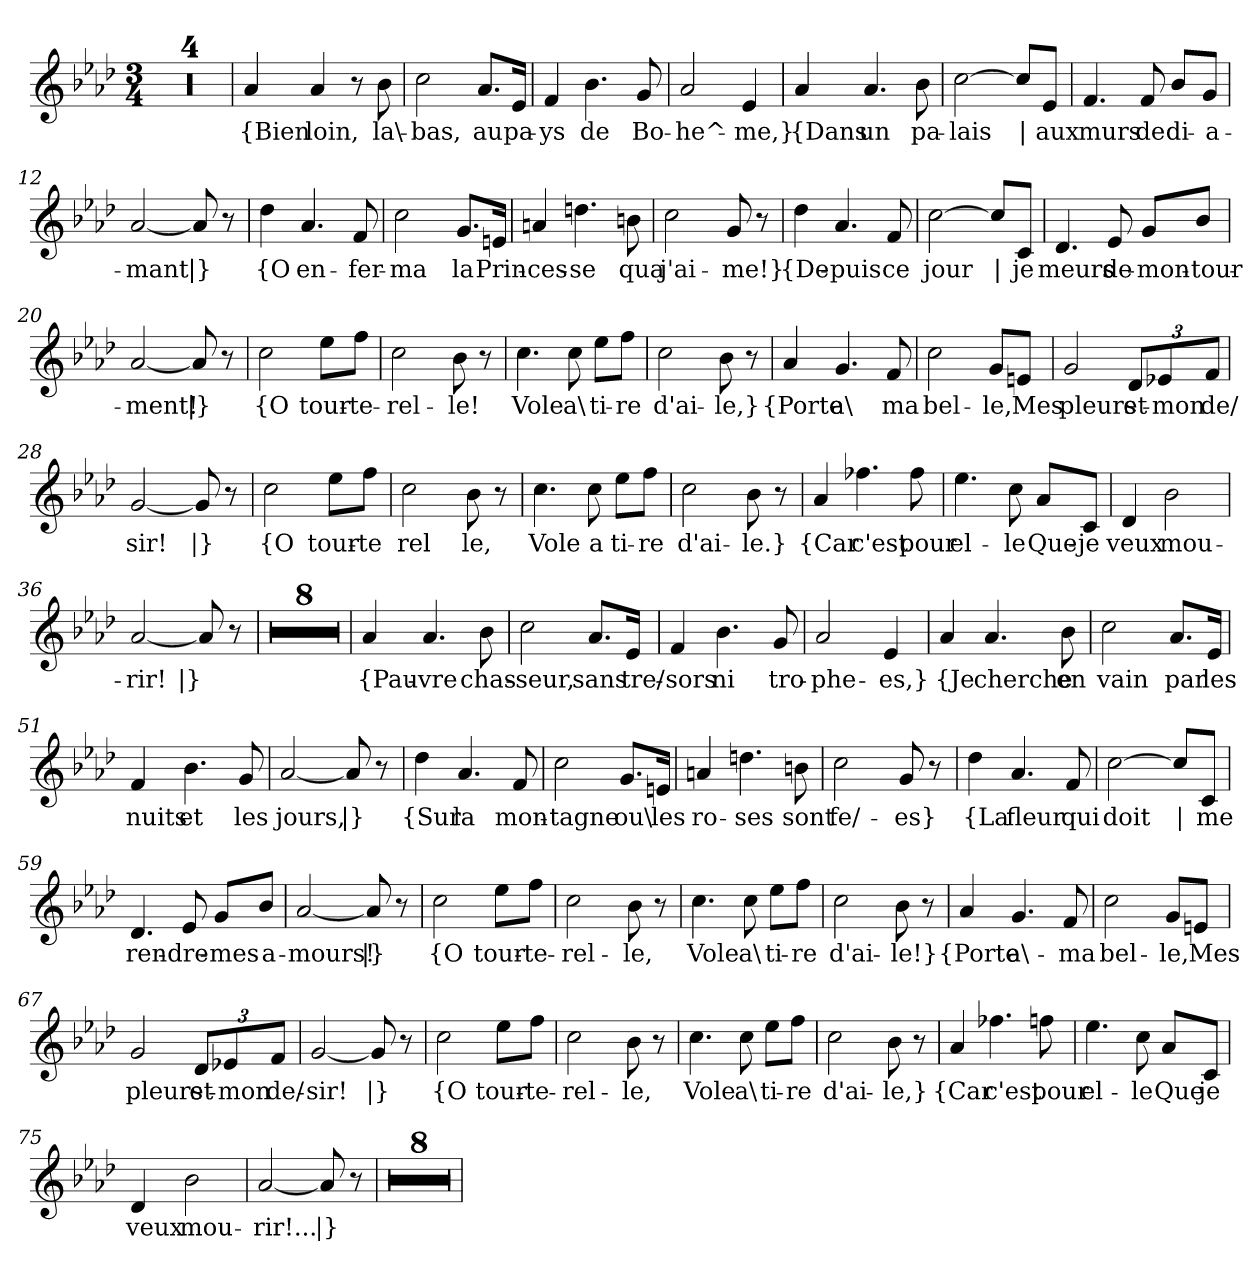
**kern	**text
*part1	*part1
*staff1	*staff1
*clefG2	*
*k[b-e-a-d-]	*
*M3/4	*
=1	=1
2.r	.
=2	=2
2.r	.
=3	=3
2.r	.
=4	=4
2.r	.
=5	=5
!	!LO:LY:b
4a-/	{Bien
!	!LO:LY:b
4a-/	loin,
8r	.
!	!LO:LY:b
8b-\	la\-
=6	=6
!	!LO:LY:b
2cc\	-bas,
!	!LO:LY:b
8.a-/L	au
!	!LO:LY:b
16e-/Jk	pa-
=7	=7
!	!LO:LY:b
4f/	-ys
!	!LO:LY:b
4.b-\	de
!	!LO:LY:b
8g/	Bo-
=8	=8
!	!LO:LY:b
2a-/	-he^-
!	!LO:LY:b
4e-/	-me,}
=9	=9
!	!LO:LY:b
4a-/	{Dans
!	!LO:LY:b
4.a-/	un
!	!LO:LY:b
8b-\	pa-
!!LO:LB:g=z
=10	=10
!	!LO:LY:b
[2cc\	-lais
!	!LO:LY:b
8cc/L]	|
!	!LO:LY:b
8e-/J	aux
=11	=11
!	!LO:LY:b
4.f/	murs
!	!LO:LY:b
8f/	de
!	!LO:LY:b
8b-/L	di-
!	!LO:LY:b
8g/J	-a-
=12	=12
!	!LO:LY:b
[2a-/	-mant
!	!LO:LY:b
8a-/]	|}
8r	.
=13	=13
!	!LO:LY:b
4dd-\	{O
!	!LO:LY:b
4.a-/	en-
!	!LO:LY:b
8f/	-fer-
=14	=14
!	!LO:LY:b
2cc\	-ma
!	!LO:LY:b
8.g/L	la
!	!LO:LY:b
16en/Jk	Prin-
=15	=15
!	!LO:LY:b
4an/	-ces-
!	!LO:LY:b
4.ddn\	-se
!	!LO:LY:b
8bn\	qua
=16	=16
!	!LO:LY:b
2cc\	j'ai-
!	!LO:LY:b
8g/	-me!}
8r	.
!!LO:LB:g=z
=17	=17
!	!LO:LY:b
4dd-\	{De-
!	!LO:LY:b
4.a-/	-puis
!	!LO:LY:b
8f/	ce
=18	=18
!	!LO:LY:b
[2cc\	jour
!	!LO:LY:b
8cc/L]	|
!	!LO:LY:b
8c/J	je
=19	=19
!	!LO:LY:b
4.d-/	meurs
!	!LO:LY:b
8e-/	de-
!	!LO:LY:b
8g/L	-mon-
!	!LO:LY:b
8b-/J	-tour-
=20	=20
!	!LO:LY:b
[2a-/	-ment!
!	!LO:LY:b
8a-/]	|}
8r	.
=21	=21
!	!LO:LY:b
2cc\	{O
!	!LO:LY:b
8ee-\L	tour-
!	!LO:LY:b
8ff\J	-te-
=22	=22
!	!LO:LY:b
2cc\	-rel-
!	!LO:LY:b
8b-\	-le!
8r	.
=23	=23
!	!LO:LY:b
4.cc\	Vole
!	!LO:LY:b
8cc\	a\
!	!LO:LY:b
8ee-\L	ti-
!	!LO:LY:b
8ff\J	-re
!!LO:LB:g=z
=24	=24
!	!LO:LY:b
2cc\	d'ai-
!	!LO:LY:b
8b-\	-le,}
8r	.
=25	=25
!	!LO:LY:b
4a-/	{Porte
!	!LO:LY:b
4.g/	a\
!	!LO:LY:b
8f/	ma
=26	=26
!	!LO:LY:b
2cc\	bel-
!	!LO:LY:b
8g/L	-le,
!	!LO:LY:b
8en/J	Mes
=27	=27
!	!LO:LY:b
2g/	pleurs
*Xbrackettup	*
!	!LO:LY:b
12d-/L	et-
!	!LO:LY:b
12e-X/	mon
!	!LO:LY:b
12f/J	de/
=28	=28
!	!LO:LY:b
[2g/	-sir!
!	!LO:LY:b
8g/]	|}
8r	.
=29	=29
!	!LO:LY:b
2cc\	{O
!	!LO:LY:b
8ee-\L	tour-
!	!LO:LY:b
8ff\J	te
=30	=30
!	!LO:LY:b
2cc\	rel
!	!LO:LY:b
8b-\	-le,
8r	.
!!LO:LB:g=z
=31	=31
!	!LO:LY:b
4.cc\	Vole
!	!LO:LY:b
8cc\	a
!	!LO:LY:b
8ee-\L	ti-
!	!LO:LY:b
8ff\J	-re
=32	=32
!	!LO:LY:b
2cc\	d'ai-
!	!LO:LY:b
8b-\	-le.}
8r	.
=33	=33
!	!LO:LY:b
4a-/	{Car
!	!LO:LY:b
4.ff-X\	c'est
!	!LO:LY:b
8ff-\	pour
=34	=34
!	!LO:LY:b
4.ee-\	el-
!	!LO:LY:b
8cc\	-le
!	!LO:LY:b
8a-/L	Que-
!	!LO:LY:b
8c/J	-je
=35	=35
!	!LO:LY:b
4d-/	veux
!	!LO:LY:b
2b-\	mou-
=36	=36
!	!LO:LY:b
[2a-/	-rir!
!	!LO:LY:b
8a-/]	|}
8r	.
=37	=37
2.r	.
=38	=38
2.r	.
=39	=39
2.r	.
!!LO:LB:g=z
=40	=40
2.r	.
=41	=41
2.r	.
=42	=42
2.r	.
=43	=43
2.r	.
=44	=44
2.r	.
=45	=45
!	!LO:LY:b
4a-/	{Pau-
!	!LO:LY:b
4.a-/	-vre
!	!LO:LY:b
8b-\	chas-
=46	=46
!	!LO:LY:b
2cc\	-seur,
!	!LO:LY:b
8.a-/L	sans
!	!LO:LY:b
16e-/Jk	tre/-
=47	=47
!	!LO:LY:b
4f/	-sors
!	!LO:LY:b
4.b-\	ni
!	!LO:LY:b
8g/	tro-
=48	=48
!	!LO:LY:b
2a-/	-phe-
!	!LO:LY:b
4e-/	-es,}
!!LO:LB:g=z
=49	=49
!	!LO:LY:b
4a-/	{Je
!	!LO:LY:b
4.a-/	cherche
!	!LO:LY:b
8b-\	en
=50	=50
!	!LO:LY:b
2cc\	vain
!	!LO:LY:b
8.a-/L	par
!	!LO:LY:b
16e-/Jk	les
=51	=51
!	!LO:LY:b
4f/	nuits
!	!LO:LY:b
4.b-\	et
!	!LO:LY:b
8g/	les
=52	=52
!	!LO:LY:b
[2a-/	jours,
!	!LO:LY:b
8a-/]	|}
8r	.
=53	=53
!	!LO:LY:b
4dd-\	{Sur
!	!LO:LY:b
4.a-/	la
!	!LO:LY:b
8f/	mon-
=54	=54
!	!LO:LY:b
2cc\	-tagne
!	!LO:LY:b
8.g/L	ou\
!	!LO:LY:b
16en/Jk	les
=55	=55
!	!LO:LY:b
4an/	ro-
!	!LO:LY:b
4.ddn\	-ses
!	!LO:LY:b
8bn\	sont
!!LO:LB:g=z
=56	=56
!	!LO:LY:b
2cc\	fe/-
!	!LO:LY:b
8g/	-es}
8r	.
=57	=57
!	!LO:LY:b
4dd-\	{La
!	!LO:LY:b
4.a-/	fleur
!	!LO:LY:b
8f/	qui
=58	=58
!	!LO:LY:b
[2cc\	doit
!	!LO:LY:b
8cc/L]	|
!	!LO:LY:b
8c/J	me
=59	=59
!	!LO:LY:b
4.d-/	ren-
!	!LO:LY:b
8e-/	-dre-
!	!LO:LY:b
8g/L	-mes
!	!LO:LY:b
8b-/J	a-
=60	=60
!	!LO:LY:b
[2a-/	-mours!
!	!LO:LY:b
8a-/]	|}
8r	.
=61	=61
!	!LO:LY:b
2cc\	{O
!	!LO:LY:b
8ee-\L	tour-
!	!LO:LY:b
8ff\J	-te-
=62	=62
!	!LO:LY:b
2cc\	-rel-
!	!LO:LY:b
8b-\	-le,
8r	.
!!LO:LB:g=z
=63	=63
!	!LO:LY:b
4.cc\	Vole
!	!LO:LY:b
8cc\	a\
!	!LO:LY:b
8ee-\L	ti-
!	!LO:LY:b
8ff\J	-re
=64	=64
!	!LO:LY:b
2cc\	d'ai-
!	!LO:LY:b
8b-\	-le!}
8r	.
=65	=65
!	!LO:LY:b
4a-/	{Porte
!	!LO:LY:b
4.g/	a\-
!	!LO:LY:b
8f/	-ma
=66	=66
!	!LO:LY:b
2cc\	bel-
!	!LO:LY:b
8g/L	-le,
!	!LO:LY:b
8en/J	Mes
=67	=67
!	!LO:LY:b
2g/	pleurs
!	!LO:LY:b
12d-/L	et-
!	!LO:LY:b
12e-X/	-mon
!	!LO:LY:b
12f/J	de/-
=68	=68
!	!LO:LY:b
[2g/	-sir!
!	!LO:LY:b
8g/]	|}
8r	.
=69	=69
!	!LO:LY:b
2cc\	{O
!	!LO:LY:b
8ee-\L	tour-
!	!LO:LY:b
8ff\J	-te-
!!LO:LB:g=z
=70	=70
!	!LO:LY:b
2cc\	-rel-
!	!LO:LY:b
8b-\	-le,
8r	.
=71	=71
!	!LO:LY:b
4.cc\	Vole
!	!LO:LY:b
8cc\	a\
!	!LO:LY:b
8ee-\L	ti-
!	!LO:LY:b
8ff\J	-re
=72	=72
!	!LO:LY:b
2cc\	d'ai-
!	!LO:LY:b
8b-\	-le,}
8r	.
=73	=73
!	!LO:LY:b
4a-/	{Car
!	!LO:LY:b
4.ff-X\	c'est
!	!LO:LY:b
8ffn\	pour
=74	=74
!	!LO:LY:b
4.ee-\	el-
!	!LO:LY:b
8cc\	-le
!	!LO:LY:b
8a-/L	Que
!	!LO:LY:b
8c/J	je
=75	=75
!	!LO:LY:b
4d-/	veux
!	!LO:LY:b
2b-\	mou-
=76	=76
!	!LO:LY:b
[2a-/	-rir!...
!	!LO:LY:b
8a-/]	|}
8r	.
=77	=77
2.r	.
!!LO:PB:g=z
=78	=78
2.r	.
=79	=79
2.r	.
=80	=80
2.r	.
=81	=81
2.r	.
=82	=82
2.r	.
=83	=83
2.r	.
=84	=84
2.r	.
=	=
*-	*-
